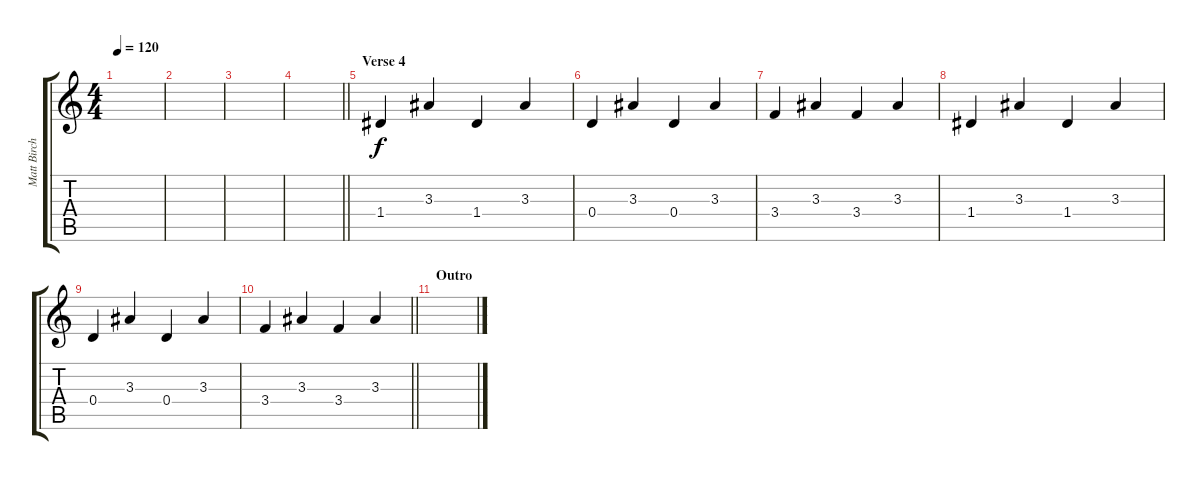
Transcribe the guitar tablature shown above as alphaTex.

\track ("Matt Birch" "Matt Birch") {instrument acousticguitarsteel}
\staff {score tabs}
\tuning (E4 B3 G3 D3 A2 E2) {hide}
\ts (4 4)
\tempo 120
\clef g2
\ks c
|
|
|
\barLineRight lightlight
|
\section ("" "Verse 4")
1.4.4 3.3.4 1.4.4 3.3.4 |
0.4.4 3.3.4 0.4.4 3.3.4 |
3.4.4 3.3.4 3.4.4 3.3.4 |
1.4.4 3.3.4 1.4.4 3.3.4 |
0.4.4 3.3.4 0.4.4 3.3.4 |
\barLineRight lightlight
3.4.4 3.3.4 3.4.4 3.3.4 |
\section ("" "Outro")
